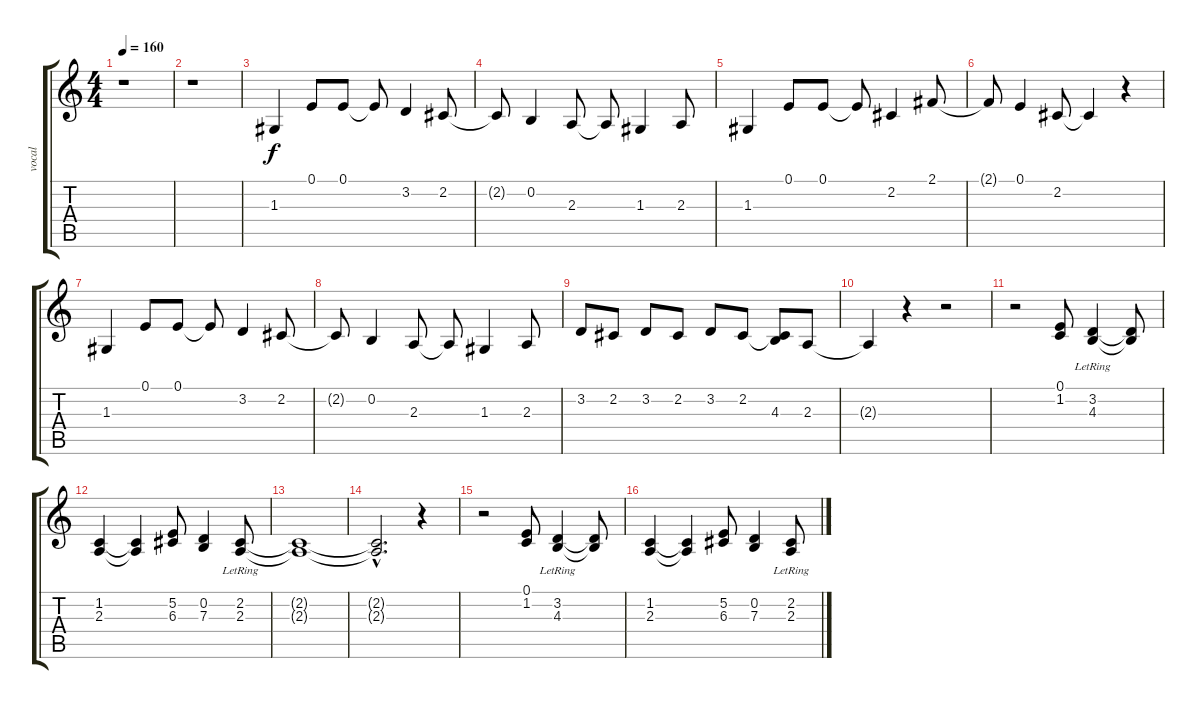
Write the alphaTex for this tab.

\track ("vocal" "vocal") {instrument panflute}
\staff {score tabs}
\tuning (E4 B3 G3 D3 A2 E2) {hide}
\ts (4 4)
\tempo 160
\clef g2
\ks c
r.1{dy f} |
r.1 |
1.3.4 0.1.8 0.1.8 0.1{t}.8 3.2.4 2.2.8 |
2.2{t}.8 0.2.4 2.3.8 2.3{t}.8 1.3.4 2.3.8 |
1.3.4 0.1.8 0.1.8 0.1{t}.8 2.2.4 2.1.8 |
2.1{t}.8 0.1.4 2.2.8 2.2{t}.4 r.4 |
1.3.4 0.1.8 0.1.8 0.1{t}.8 3.2.4 2.2.8 |
2.2{t}.8 0.2.4 2.3.8 2.3{t}.8 1.3.4 2.3.8 |
3.2.8 2.2.8 3.2.8 2.2.8 3.2.8 2.2.8 (2.2{t} 4.3).8 2.3.8 |
2.3{t}.4 r.4 r.2 |
r.2 (0.1 1.2).8 (3.2{lr} 4.3{lr}).4 (3.2{t} 4.3{t}).8 |
(1.2 2.3).4 (1.2{t} 2.3{t}).4 (5.2 6.3).8 (0.2 7.3).4 (2.2{lr} 2.3{lr}).8 |
(2.2{t} 2.3{t}).1 |
(2.2{hac t} 2.3{hac t}).2{d} r.4 |
r.2 (0.1 1.2).8 (3.2{lr} 4.3{lr}).4 (3.2{t} 4.3{t}).8 |
(1.2 2.3).4 (1.2{t} 2.3{t}).4 (5.2 6.3).8 (0.2 7.3).4 (2.2{lr} 2.3{lr}).8
